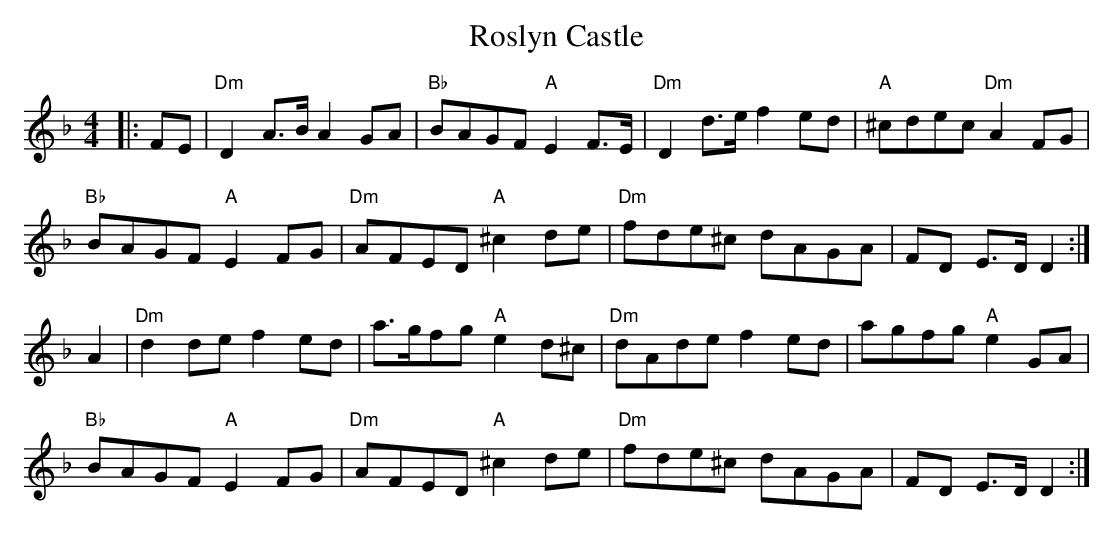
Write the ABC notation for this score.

X:1
T: Roslyn Castle
M: 4/4
L: 1/8
K: Dmin
|:FE|"Dm"D2A>B A2GA|"Bb"BAGF "A"E2F>E|"Dm"D2d>e f2ed|"A"^cdec "Dm"A2FG|
"Bb"BAGF "A"E2FG|"Dm"AFED "A"^c2de|"Dm"fde^c dAGA|FD E>D D2:|
A2|"Dm"d2de f2ed|a>gfg "A"e2d^c|"Dm"dAde f2ed|agfg "A"e2GA|
"Bb"BAGF "A"E2FG|"Dm"AFED "A"^c2de|"Dm"fde^c dAGA|FD E>D D2:|
